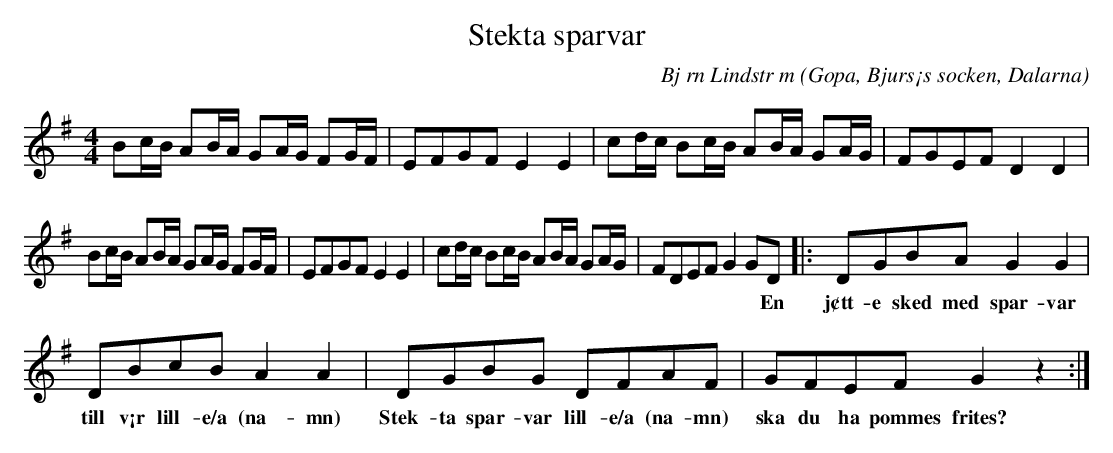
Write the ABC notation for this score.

X:1
C:Bj rn Lindstr m
T:Stekta sparvar
O:Gopa, Bjurs¡s socken, Dalarna
M:4/4
L:1/8
K:G
Bc/B/ AB/A/ GA/G/ FG/F/ | EFGF E2 E2 | cd/c/ Bc/B/ AB/A/ GA/G/ | FGEF D2 D2 |%4
w: ||||
 Bc/B/ AB/A/ GA/G/ FG/F/ | EFGF E2 E2 | cd/c/ Bc/B/ AB/A/ GA/G/ | FDEF G2 GD |: DGBA G2 G2 | %9
w: |||* * * * * * En|j¢tt- e sked med spar- var|
 DBcB A2 A2 | DGBG DFAF | GFEF G2 z2 :| %12
w: till v¡r lill- e/a (na- mn)|Stek- ta spar- var lill- e/a (na- mn)|ska du ha pommes frites?|
